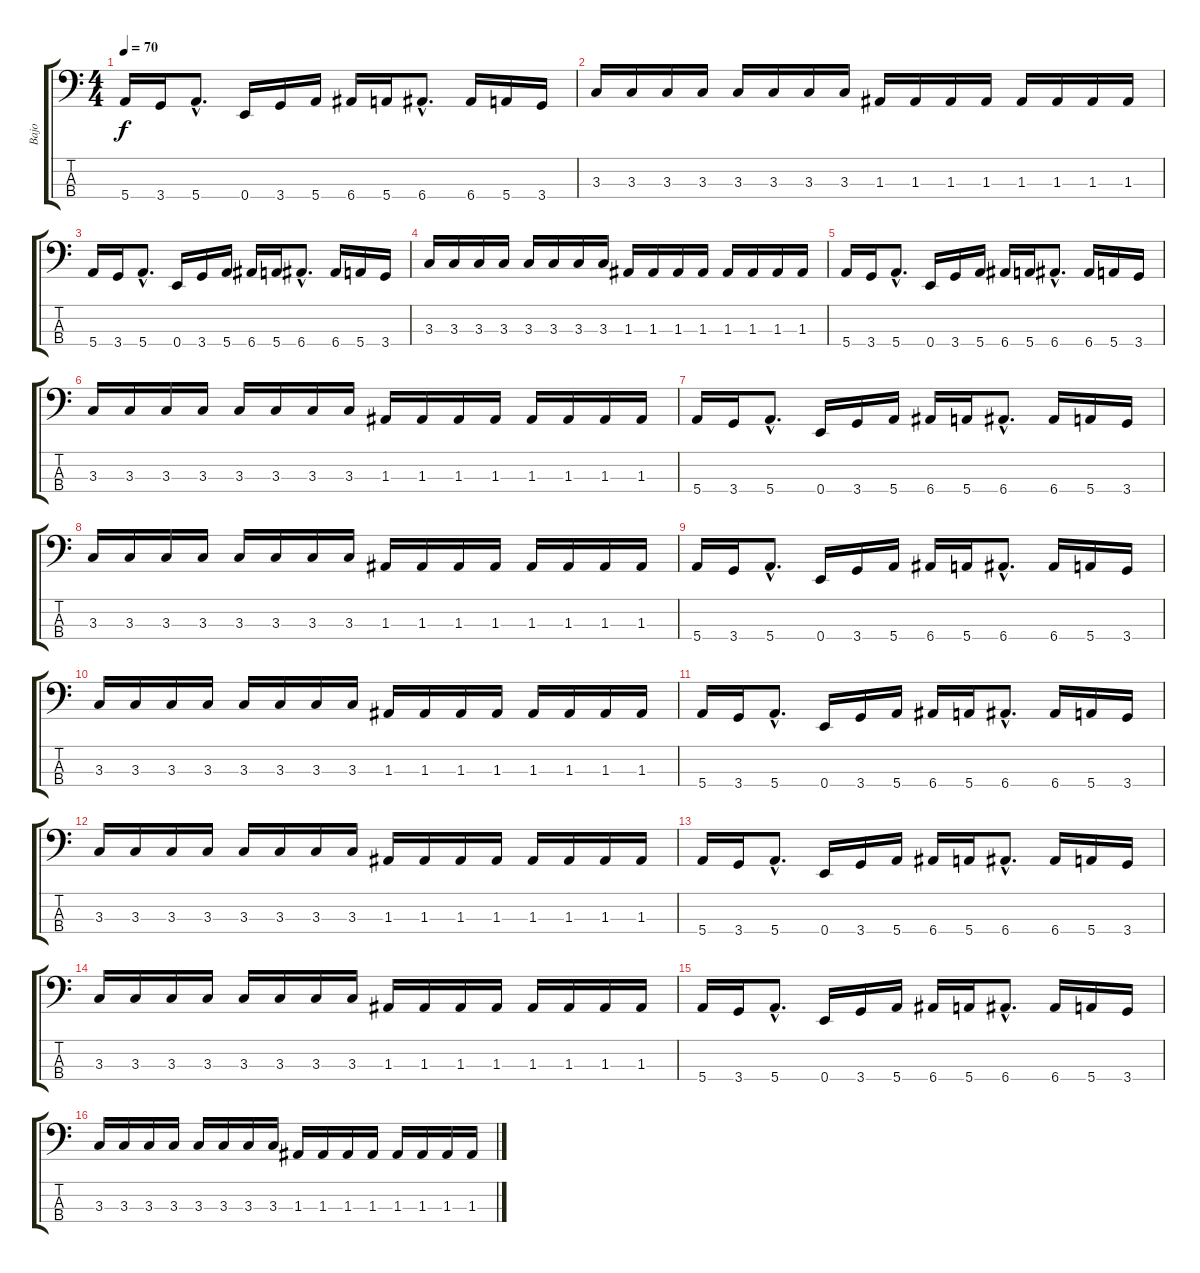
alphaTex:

\track ("Bajo" "Bajo") {instrument electricbassfinger}
\staff {score tabs}
\tuning (G2 D2 A1 E1) {hide}
\ts (4 4)
\tempo 70
\clef f4
\ks c
5.4.16{dy f} 3.4.16 5.4{hac}.8{d} 0.4.16 3.4.16 5.4.16 6.4.16 5.4.16 6.4{hac}.8{d} 6.4.16 5.4.16 3.4.16 |
3.3.16 3.3.16 3.3.16 3.3.16 3.3.16 3.3.16 3.3.16 3.3.16 1.3.16 1.3.16 1.3.16 1.3.16 1.3.16 1.3.16 1.3.16 1.3.16 |
5.4.16 3.4.16 5.4{hac}.8{d} 0.4.16 3.4.16 5.4.16 6.4.16 5.4.16 6.4{hac}.8{d} 6.4.16 5.4.16 3.4.16 |
3.3.16 3.3.16 3.3.16 3.3.16 3.3.16 3.3.16 3.3.16 3.3.16 1.3.16 1.3.16 1.3.16 1.3.16 1.3.16 1.3.16 1.3.16 1.3.16 |
5.4.16 3.4.16 5.4{hac}.8{d} 0.4.16 3.4.16 5.4.16 6.4.16 5.4.16 6.4{hac}.8{d} 6.4.16 5.4.16 3.4.16 |
3.3.16 3.3.16 3.3.16 3.3.16 3.3.16 3.3.16 3.3.16 3.3.16 1.3.16 1.3.16 1.3.16 1.3.16 1.3.16 1.3.16 1.3.16 1.3.16 |
5.4.16 3.4.16 5.4{hac}.8{d} 0.4.16 3.4.16 5.4.16 6.4.16 5.4.16 6.4{hac}.8{d} 6.4.16 5.4.16 3.4.16 |
3.3.16 3.3.16 3.3.16 3.3.16 3.3.16 3.3.16 3.3.16 3.3.16 1.3.16 1.3.16 1.3.16 1.3.16 1.3.16 1.3.16 1.3.16 1.3.16 |
5.4.16 3.4.16 5.4{hac}.8{d} 0.4.16 3.4.16 5.4.16 6.4.16 5.4.16 6.4{hac}.8{d} 6.4.16 5.4.16 3.4.16 |
3.3.16 3.3.16 3.3.16 3.3.16 3.3.16 3.3.16 3.3.16 3.3.16 1.3.16 1.3.16 1.3.16 1.3.16 1.3.16 1.3.16 1.3.16 1.3.16 |
5.4.16 3.4.16 5.4{hac}.8{d} 0.4.16 3.4.16 5.4.16 6.4.16 5.4.16 6.4{hac}.8{d} 6.4.16 5.4.16 3.4.16 |
3.3.16 3.3.16 3.3.16 3.3.16 3.3.16 3.3.16 3.3.16 3.3.16 1.3.16 1.3.16 1.3.16 1.3.16 1.3.16 1.3.16 1.3.16 1.3.16 |
5.4.16 3.4.16 5.4{hac}.8{d} 0.4.16 3.4.16 5.4.16 6.4.16 5.4.16 6.4{hac}.8{d} 6.4.16 5.4.16 3.4.16 |
3.3.16 3.3.16 3.3.16 3.3.16 3.3.16 3.3.16 3.3.16 3.3.16 1.3.16 1.3.16 1.3.16 1.3.16 1.3.16 1.3.16 1.3.16 1.3.16 |
5.4.16 3.4.16 5.4{hac}.8{d} 0.4.16 3.4.16 5.4.16 6.4.16 5.4.16 6.4{hac}.8{d} 6.4.16 5.4.16 3.4.16 |
3.3.16 3.3.16 3.3.16 3.3.16 3.3.16 3.3.16 3.3.16 3.3.16 1.3.16 1.3.16 1.3.16 1.3.16 1.3.16 1.3.16 1.3.16 1.3.16
